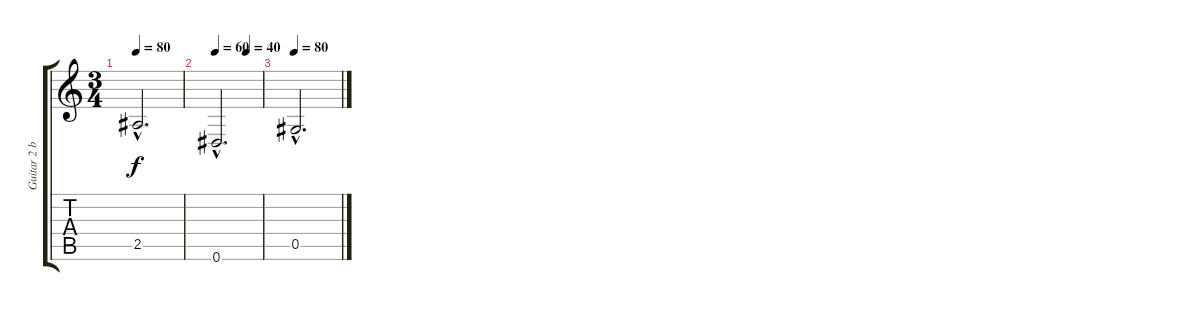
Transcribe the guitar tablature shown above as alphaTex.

\track ("Guitar 2 bass" "Guitar 2 b") {instrument acousticguitarnylon}
\staff {score tabs}
\tuning (Eb4 Bb3 Gb3 Db3 Ab2 Eb2) {hide}
\ts (3 4)
\tempo 80
\clef g2
\ks c
2.5{hac}.2{d dy f} |
\tempo 60
\tempo (40 0.6666666666666666)
0.6{hac}.2{d} |
\tempo 80
0.5{hac}.2{d}
